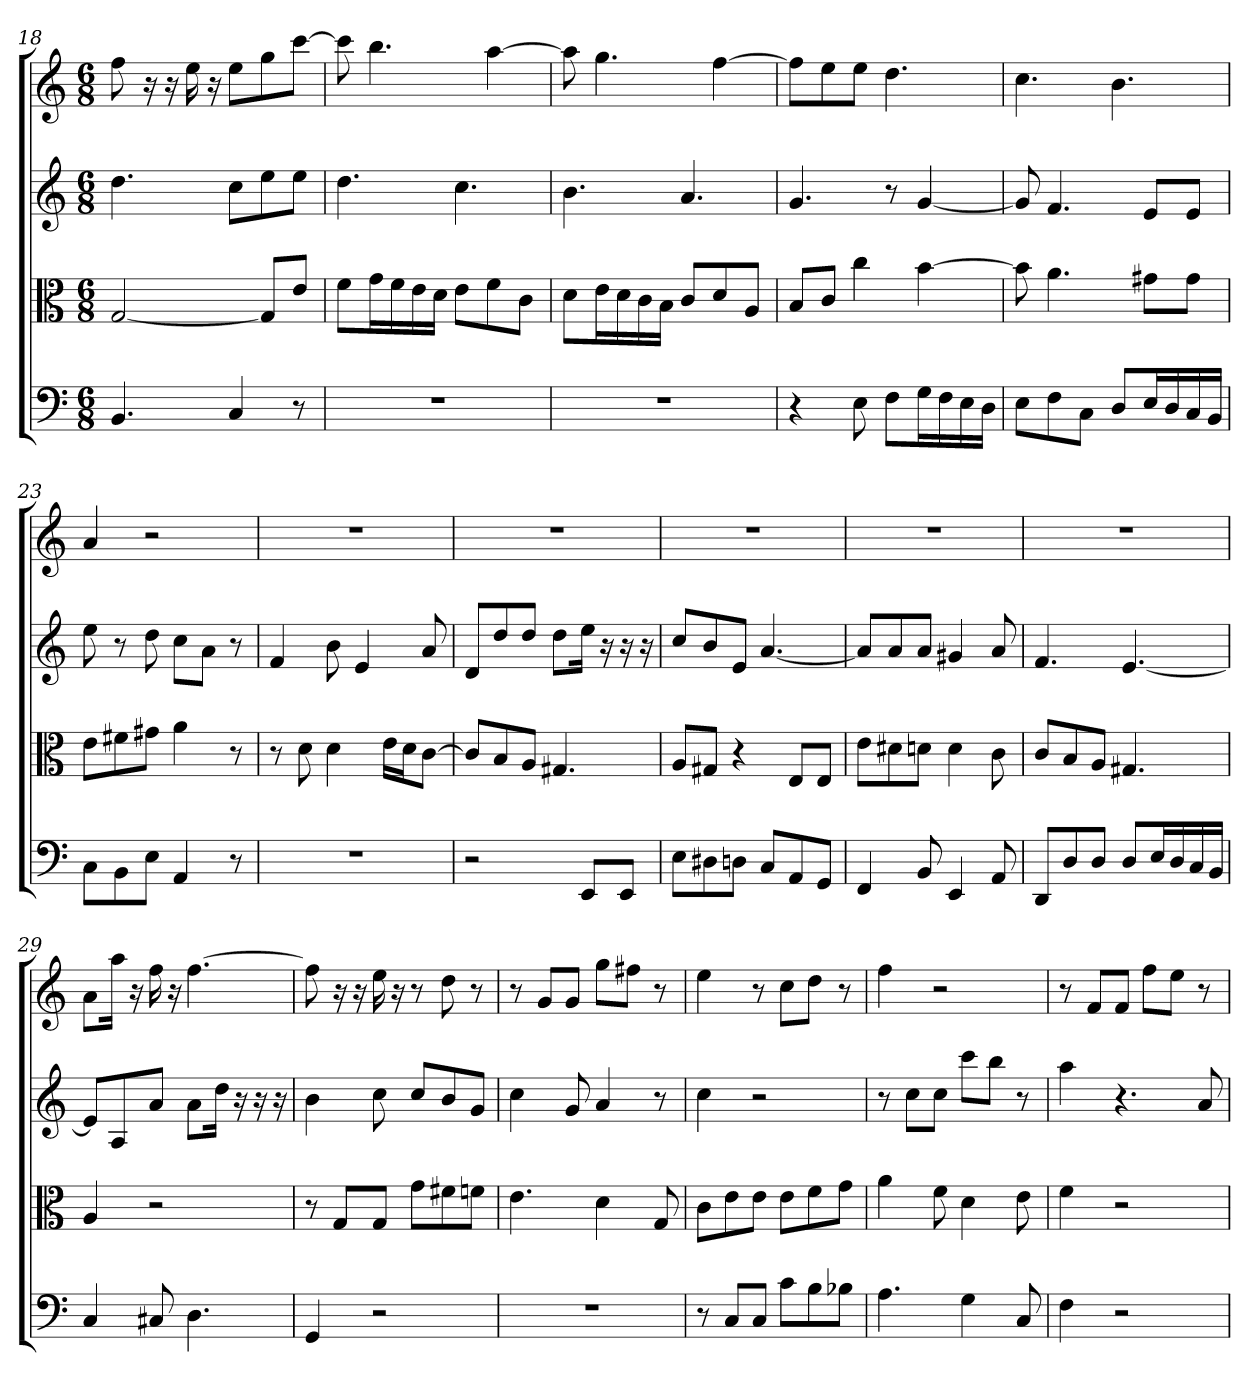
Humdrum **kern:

**kern	**kern	**kern	**kern
*part4	*part3	*part2	*part1
*staff4	*staff3	*staff2	*staff1
*clefF4	*clefC3	*clefG2	*clefG2
*k[]	*k[]	*k[]	*k[]
*C:	*C:	*C:	*C:
*M6/8	*M6/8	*M6/8	*M6/8
=18	=18	=18	=18
4.BB	[2G	4.dd	8ff
.	.	.	16r
.	.	.	16r
.	.	.	16ee
.	.	.	16r
4C	.	8cc\L	8ee\L
.	8G/L]	8ee\	8gg\
8r	8e/J	8ee\J	[8ccc\J
=19	=19	=19	=19
2.r	8f\L	4.dd	8ccc]
.	16g\L	.	4.bb
.	16f\	.	.
.	16e\	.	.
.	16d\JJ	.	.
.	8e\L	4.cc	.
.	8f\	.	[4aa
.	8c\J	.	.
=20	=20	=20	=20
2.r	8d\L	4.b	8aa]
.	16e\L	.	4.gg
.	16d\	.	.
.	16c\	.	.
.	16B\JJ	.	.
.	8c/L	4.a	.
.	8d/	.	[4ff
.	8A/J	.	.
=21	=21	=21	=21
4r	8B/L	4.g	8ff\L]
.	8c/J	.	8ee\
8E	4cc	.	8ee\J
8F\L	.	8r	4.dd
16G\L	[4b	[4g	.
16F\	.	.	.
16E\	.	.	.
16D\JJ	.	.	.
=22	=22	=22	=22
8E\L	8b]	8g]	4.cc
8F\	4.a	4.f	.
8C\J	.	.	.
8D/L	.	.	4.b
16E/L	8g#X\L	8e/L	.
16D/	.	.	.
16C/	8g#\J	8e/J	.
16BB/JJ	.	.	.
=23	=23	=23	=23
8C\L	8e\L	8ee	4a
8BB\	8f#X\	8r	.
8E\J	8g#X\J	8dd	2r
4AA	4a	8cc\L	.
.	.	8a\J	.
8r	8r	8r	.
=24	=24	=24	=24
2.r	8r	4f	2.r
.	8d	.	.
.	4d	8b	.
.	.	4e	.
.	16e\LL	.	.
.	16d\J	.	.
.	[8c\J	8a	.
=25	=25	=25	=25
2r	8c/L]	8d/L	2.r
.	8B/	8dd/	.
.	8A/J	8dd/J	.
.	4.G#X	8dd\L	.
8EE/L	.	16ee\Jk	.
.	.	16r	.
8EE/J	.	16r	.
.	.	16r	.
=26	=26	=26	=26
8E\L	8A/L	8cc/L	2.r
8D#X\	8G#X/J	8b/	.
8Dn\J	4r	8e/J	.
8C/L	.	[4.a	.
8AA/	8E/L	.	.
8GG/J	8E/J	.	.
=27	=27	=27	=27
4FF	8e\L	8a/L]	2.r
.	8d#X\	8a/	.
8BB	8dn\J	8a/J	.
4EE	4d	4g#X	.
8AA	8c	8a	.
=28	=28	=28	=28
8DD/L	8c/L	4.f	2.r
8D/	8B/	.	.
8D/J	8A/J	.	.
8D/L	4.G#X	[4.e	.
16E/L	.	.	.
16D/	.	.	.
16C/	.	.	.
16BB/JJ	.	.	.
=29	=29	=29	=29
4C	4A	8e/L]	8a\L
.	.	8A/	16aa\Jk
.	.	.	16r
8C#X	2r	8a/J	16ff
.	.	.	16r
4.D	.	8a\L	[4.ff
.	.	16dd\Jk	.
.	.	16r	.
.	.	16r	.
.	.	16r	.
=30	=30	=30	=30
4GG	8r	4b	8ff]
.	8G/L	.	16r
.	.	.	16r
2r	8G/J	8cc	16ee
.	.	.	16r
.	8g\L	8cc/L	8r
.	8f#X\	8b/	8dd
.	8fn\J	8g/J	8r
=31	=31	=31	=31
2.r	4.e	4cc	8r
.	.	.	8g/L
.	.	8g	8g/J
.	4d	4a	8gg\L
.	.	.	8ff#X\J
.	8G	8r	8r
=32	=32	=32	=32
8r	8c\L	4cc	4ee
8C/L	8e\	.	.
8C/J	8e\J	2r	8r
8c\L	8e\L	.	8cc\L
8B\	8f\	.	8dd\J
8B-X\J	8g\J	.	8r
=33	=33	=33	=33
4.A	4a	8r	4ff
.	.	8cc\L	.
.	8f	8cc\J	2r
4G	4d	8ccc\L	.
.	.	8bb\J	.
8C	8e	8r	.
=34	=34	=34	=34
4F	4f	4aa	8r
.	.	.	8f/L
2r	2r	4.r	8f/J
.	.	.	8ff\L
.	.	.	8ee\J
.	.	8a	8r
=	=	=	=
*-	*-	*-	*-
